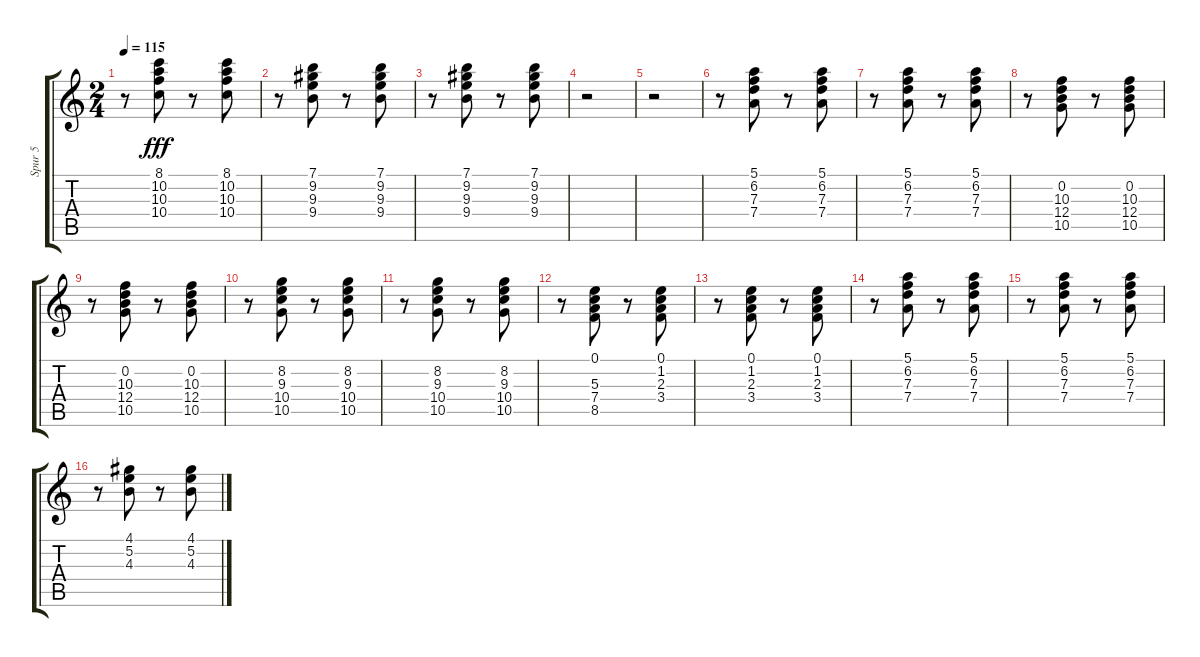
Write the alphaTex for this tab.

\track ("Spur 5" "Spur 5") {instrument acousticguitarnylon}
\staff {score tabs}
\tuning (E4 B3 G3 D3 A2 E2) {hide}
\ts (2 4)
\tempo 115
\clef g2
\ks c
r.8{dy fff} (8.1 10.2 10.3 10.4).8 r.8 (8.1 10.2 10.3 10.4).8 |
r.8 (7.1 9.2 9.3 9.4).8 r.8 (7.1 9.2 9.3 9.4).8 |
r.8 (7.1 9.2 9.3 9.4).8 r.8 (7.1 9.2 9.3 9.4).8 |
r.2 |
r.2 |
r.8 (5.1 6.2 7.3 7.4).8 r.8 (5.1 6.2 7.3 7.4).8 |
r.8 (5.1 6.2 7.3 7.4).8 r.8 (5.1 6.2 7.3 7.4).8 |
r.8 (0.2 10.3 12.4 10.5).8 r.8 (0.2 10.3 12.4 10.5).8 |
r.8 (0.2 10.3 12.4 10.5).8 r.8 (0.2 10.3 12.4 10.5).8 |
r.8 (8.2 9.3 10.4 10.5).8 r.8 (8.2 9.3 10.4 10.5).8 |
r.8 (8.2 9.3 10.4 10.5).8 r.8 (8.2 9.3 10.4 10.5).8 |
r.8 (0.1 5.3 7.4 8.5).8 r.8 (0.1 1.2 2.3 3.4).8 |
r.8 (0.1 1.2 2.3 3.4).8 r.8 (0.1 1.2 2.3 3.4).8 |
r.8 (5.1 6.2 7.3 7.4).8 r.8 (5.1 6.2 7.3 7.4).8 |
r.8 (5.1 6.2 7.3 7.4).8 r.8 (5.1 6.2 7.3 7.4).8 |
r.8 (4.1 5.2 4.3).8 r.8 (4.1 5.2 4.3).8
